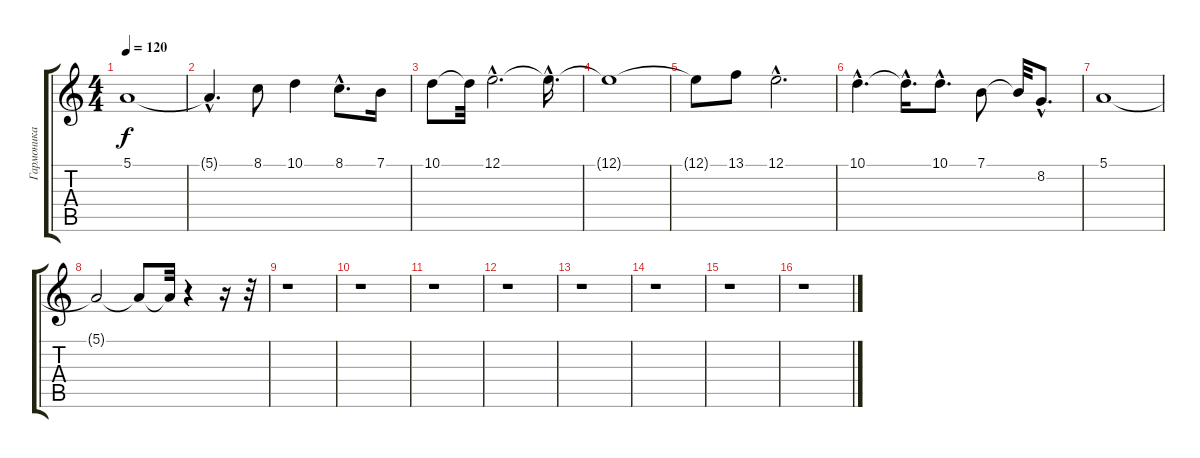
\track ("Гармоника" "Гармоника") {instrument harmonica}
\staff {score tabs}
\tuning (E4 B3 G3 D3 A2 E2) {hide}
\ts (4 4)
\tempo 120
\clef g2
\ks c
5.1{t}.1{dy f} |
5.1{hac t}.4{d} 8.1.8 10.1.4 8.1{hac}.8{d} 7.1.16 |
10.1.8 10.1{t}.32 12.1{hac}.2{d} 12.1{hac t}.16{d} |
12.1{t}.1 |
12.1{t}.8 13.1.8 12.1{hac}.2{d} |
10.1{hac}.4{d} 10.1{hac t}.16{d} 10.1{hac}.8{d} 7.1.8 7.1{t}.32 8.2{hac}.8{d} |
5.1.1 |
5.1{t}.2 5.1{t}.8 5.1{t}.32 r.4 r.16 r.32 |
r.1 |
r.1 |
r.1 |
r.1 |
r.1 |
r.1 |
r.1 |
r.1
